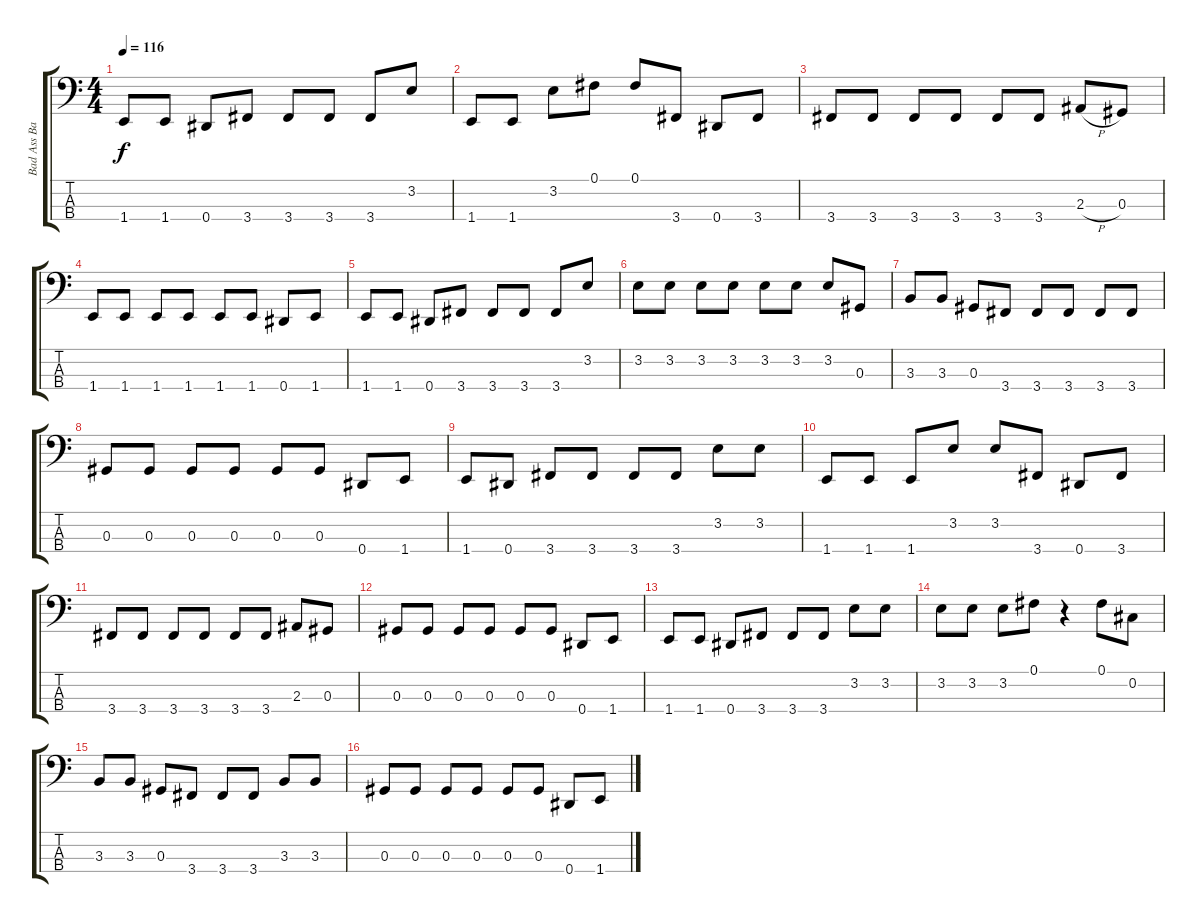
\track ("Bad Ass Bass" "Bad Ass Ba") {instrument fretlessbass}
\staff {score tabs}
\tuning (Gb2 Db2 Ab1 Eb1) {hide}
\ts (4 4)
\tempo 116
\clef f4
\ks c
1.4.8{dy f} 1.4.8 0.4.8 3.4.8 3.4.8 3.4.8 3.4.8 3.2.8 |
1.4.8 1.4.8 3.2.8 0.1.8 0.1.8 3.4.8 0.4.8 3.4.8 |
3.4.8 3.4.8 3.4.8 3.4.8 3.4.8 3.4.8 2.3{h}.8 0.3.8 |
1.4.8 1.4.8 1.4.8 1.4.8 1.4.8 1.4.8 0.4.8 1.4.8 |
1.4.8 1.4.8 0.4.8 3.4.8 3.4.8 3.4.8 3.4.8 3.2.8 |
3.2.8 3.2.8 3.2.8 3.2.8 3.2.8 3.2.8 3.2.8 0.3.8 |
3.3.8 3.3.8 0.3.8 3.4.8 3.4.8 3.4.8 3.4.8 3.4.8 |
0.3.8 0.3.8 0.3.8 0.3.8 0.3.8 0.3.8 0.4.8 1.4.8 |
1.4.8 0.4.8 3.4.8 3.4.8 3.4.8 3.4.8 3.2.8 3.2.8 |
1.4.8 1.4.8 1.4.8 3.2.8 3.2.8 3.4.8 0.4.8 3.4.8 |
3.4.8 3.4.8 3.4.8 3.4.8 3.4.8 3.4.8 2.3.8 0.3.8 |
0.3.8 0.3.8 0.3.8 0.3.8 0.3.8 0.3.8 0.4.8 1.4.8 |
1.4.8 1.4.8 0.4.8 3.4.8 3.4.8 3.4.8 3.2.8 3.2.8 |
3.2.8 3.2.8 3.2.8 0.1.8 r.4 0.1.8 0.2.8 |
3.3.8 3.3.8 0.3.8 3.4.8 3.4.8 3.4.8 3.3.8 3.3.8 |
0.3.8 0.3.8 0.3.8 0.3.8 0.3.8 0.3.8 0.4.8 1.4.8
